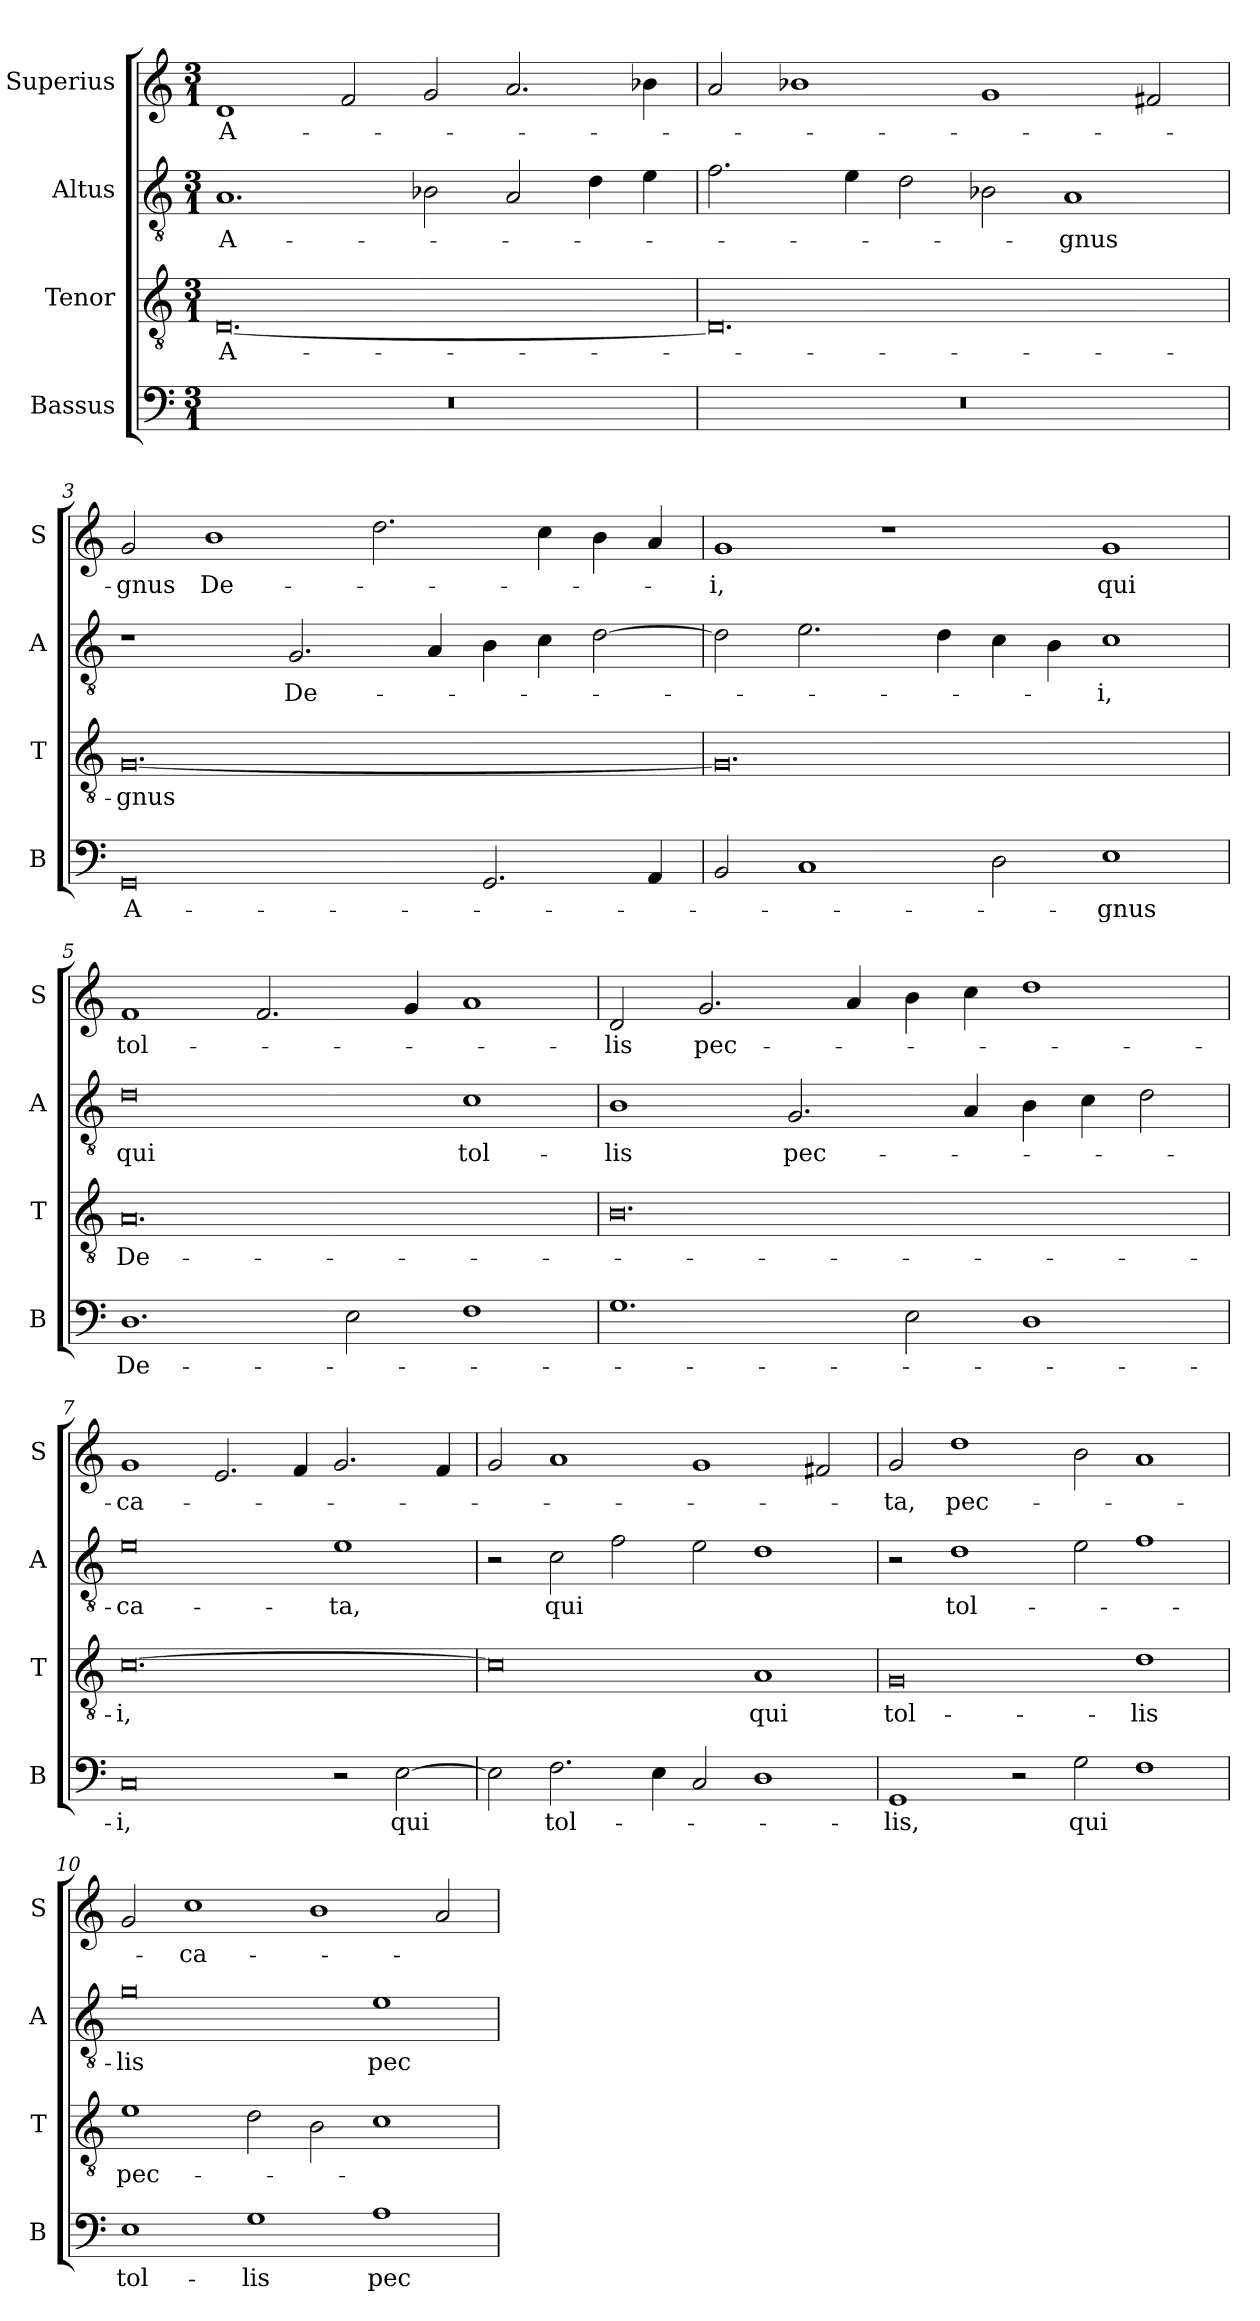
**kern	**text	**kern	**text	**kern	**text	**kern	**text
*part4	*part4	*part3	*part3	*part2	*part2	*part1	*part1
*staff4	*staff4	*staff3	*staff3	*staff2	*staff2	*staff1	*staff1
*I"Bassus	*	*I"Tenor	*	*I"Altus	*	*I"Superius	*
*I'B	*	*I'T	*	*I'A	*	*I'S	*
*clefF4	*	*clefGv2	*	*clefGv2	*	*clefG2	*
*k[]	*	*k[]	*	*k[]	*	*k[]	*
*M3/1	*	*M3/1	*	*M3/1	*	*M3/1	*
=1	=1	=1	=1	=1	=1	=1	=1
0.r	.	[0.D	A-	1.A	A-	1d	A-
.	.	.	.	.	.	2f	.
.	.	.	.	2B-X	.	2g	.
.	.	.	.	2A	.	2.a	.
.	.	.	.	4d	.	.	.
.	.	.	.	4e	.	4b-X	.
=2	=2	=2	=2	=2	=2	=2	=2
0.r	.	0.D]	.	2.f	.	2a	.
.	.	.	.	.	.	1b-X	.
.	.	.	.	4e	.	.	.
.	.	.	.	2d	.	.	.
.	.	.	.	2B-X	.	1g	.
.	.	.	.	1A	-gnus	.	.
.	.	.	.	.	.	2f#X	.
=3	=3	=3	=3	=3	=3	=3	=3
0GG	A-	[0.G	-gnus	1r	.	2g	-gnus
.	.	.	.	.	.	1b	De-
.	.	.	.	2.G	De-	.	.
.	.	.	.	.	.	2.dd	.
.	.	.	.	4A	.	.	.
2.GG	.	.	.	4B	.	.	.
.	.	.	.	4c	.	4cc	.
.	.	.	.	[2d	.	4b	.
4AA	.	.	.	.	.	4a	.
=4	=4	=4	=4	=4	=4	=4	=4
2BB	.	0.G]	.	2d]	.	1g	-i,
1C	.	.	.	2.e	.	.	.
.	.	.	.	.	.	1r	.
.	.	.	.	4d	.	.	.
2D	.	.	.	4c	.	.	.
.	.	.	.	4B	.	.	.
1E	-gnus	.	.	1c	-i,	1g	qui
=5	=5	=5	=5	=5	=5	=5	=5
1.D	De-	0.A	De-	0d	qui	1f	tol-
.	.	.	.	.	.	2.f	.
2E	.	.	.	.	.	.	.
.	.	.	.	.	.	4g	.
1F	.	.	.	1c	tol-	1a	.
=6	=6	=6	=6	=6	=6	=6	=6
1.G	.	0.B	.	1B	-lis	2d	-lis
.	.	.	.	.	.	2.g	pec-
!	!	!	!	!	!LO:LY:i	!	!
.	.	.	.	2.G	pec-	.	.
.	.	.	.	.	.	4a	.
2E	.	.	.	.	.	4b	.
.	.	.	.	4A	.	4cc	.
1D	.	.	.	4B	.	1dd	.
.	.	.	.	4c	.	.	.
.	.	.	.	2d	.	.	.
=7	=7	=7	=7	=7	=7	=7	=7
!	!	!	!	!	!LO:LY:i	!	!
0C	-i,	[0.c	-i,	0e	-ca-	1g	-ca-
.	.	.	.	.	.	2.e	.
.	.	.	.	.	.	4f	.
!	!	!	!	!	!LO:LY:i	!	!
2r	.	.	.	1e	-ta,	2.g	.
!	!LO:LY:i	!	!	!	!	!	!
[2E	qui	.	.	.	.	.	.
.	.	.	.	.	.	4f	.
=8	=8	=8	=8	=8	=8	=8	=8
2E]	.	0c]	.	2r	.	2g	.
!	!LO:LY:i	!	!	!	!LO:LY:i	!	!
2.F	tol-	.	.	2c	qui	1a	.
.	.	.	.	2f	.	.	.
4E	.	.	.	.	.	.	.
2C	.	.	.	2e	.	1g	.
1D	.	1A	qui	1d	.	.	.
.	.	.	.	.	.	2f#X	.
=9	=9	=9	=9	=9	=9	=9	=9
!	!LO:LY:i	!	!	!	!	!	!
1GG	-lis,	0G	tol-	2r	.	2g	-ta,
!	!	!	!	!	!LO:LY:i	!	!LO:LY:i
.	.	.	.	1d	tol-	1dd	pec-
2r	.	.	.	.	.	.	.
2G	qui	.	.	2e	.	2b	.
1F	.	1d	-lis	1f	.	1a	.
=10	=10	=10	=10	=10	=10	=10	=10
!	!	!	!	!	!LO:LY:i	!	!
1E	tol-	1e	pec-	0g	-lis	2g	.
!	!	!	!	!	!	!	!LO:LY:i
.	.	.	.	.	.	1cc	-ca-
1G	-lis	2d	.	.	.	.	.
.	.	2B	.	.	.	1b	.
1A	pec-	1c	.	1e	pec-	.	.
.	.	.	.	.	.	2a	.
=	=	=	=	=	=	=	=
*-	*-	*-	*-	*-	*-	*-	*-
